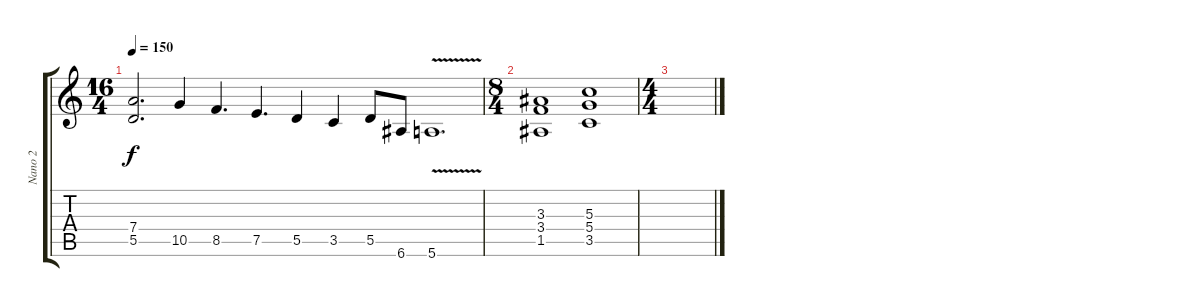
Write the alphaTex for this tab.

\track ("Nano 2" "Nano 2") {instrument overdrivenguitar}
\staff {score tabs}
\tuning (E4 B3 G3 D3 A2 E2) {hide}
\ts (16 4)
\tempo 150
\clef g2
\ks c
(7.4 5.5).2{d dy f} 10.5.4 8.5.4{d} 7.5.4{d} 5.5.4 3.5.4 5.5.8 6.6.8 5.6{v}.1{d} |
\ts (8 4)
(3.3 3.4 1.5).1 (5.3 5.4 3.5).1 |
\ts (4 4)
